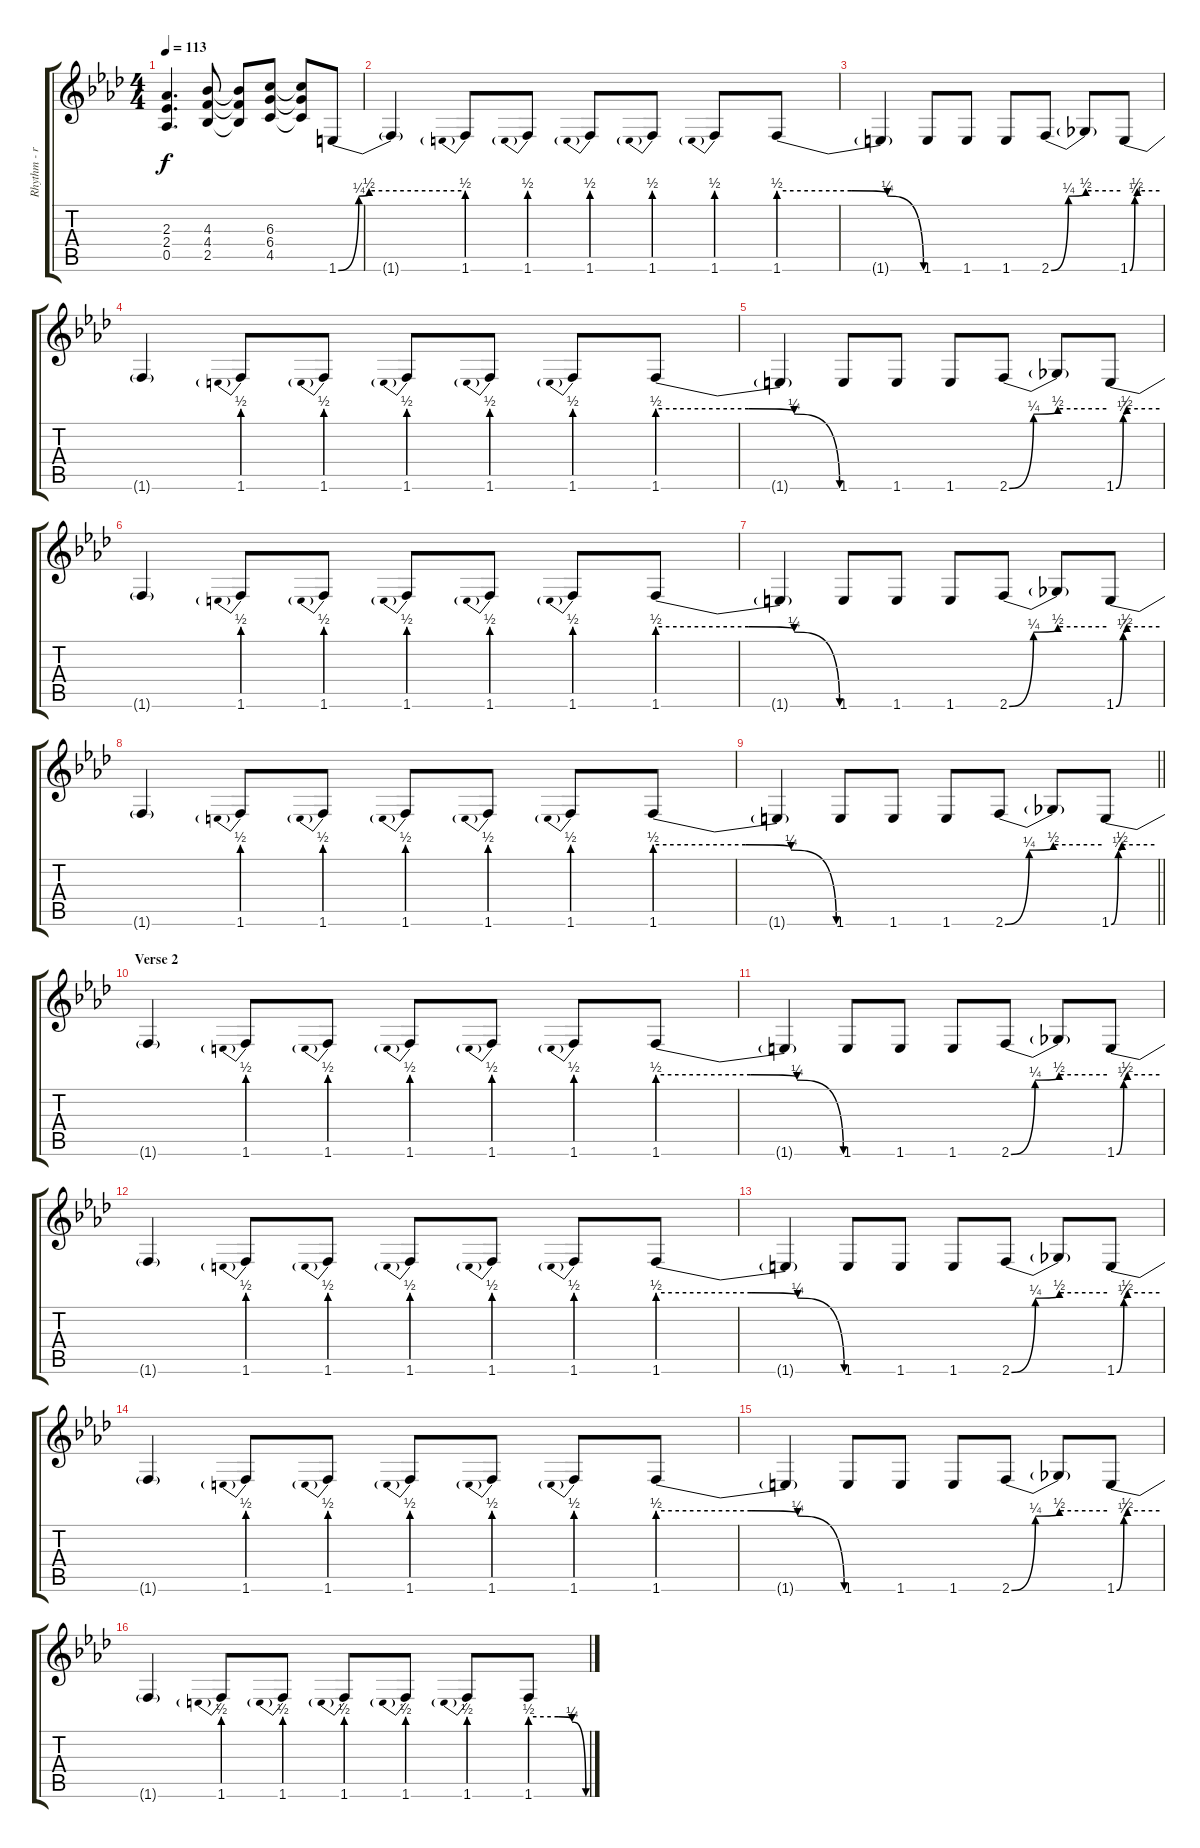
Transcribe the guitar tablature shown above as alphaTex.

\track ("Rhythm - right - Eb tuning" "Rhythm - r") {instrument distortionguitar}
\staff {score tabs}
\tuning (Eb4 Bb3 Gb3 Db3 Ab2 Eb2) {hide}
\ts (4 4)
\tempo 113
\clef g2
\ks fminor
(2.3{t} 2.4{t} 0.5{t}).4{d dy f} (4.3 4.4 2.5).8 (4.3{t} 4.4{t} 2.5{t}).8 (6.3 6.4 4.5).8 (6.3{t} 6.4{t} 4.5{t}).8 1.6{be (custom 0 0 10 1 15 2 60 2)}.8 |
1.6{t}.4 1.6{be (prebend 0 2 60 2)}.8 1.6{be (prebend 0 2 60 2)}.8 1.6{be (prebend 0 2 60 2)}.8 1.6{be (prebend 0 2 60 2)}.8 1.6{be (prebend 0 2 60 2)}.8 1.6{be (custom 0 2 30 2 45 1 60 0)}.8 |
1.6{t}.4 1.6.8 1.6.8 1.6.8 2.6{be (custom 0 0 15 1 30 2 60 2)}.8 2.6{t}.8 1.6{be (custom 0 0 10 1 15 2 60 2)}.8 |
1.6{t}.4 1.6{be (prebend 0 2 60 2)}.8 1.6{be (prebend 0 2 60 2)}.8 1.6{be (prebend 0 2 60 2)}.8 1.6{be (prebend 0 2 60 2)}.8 1.6{be (prebend 0 2 60 2)}.8 1.6{be (custom 0 2 30 2 45 1 60 0)}.8 |
1.6{t}.4 1.6.8 1.6.8 1.6.8 2.6{be (custom 0 0 15 1 30 2 60 2)}.8 2.6{t}.8 1.6{be (custom 0 0 10 1 15 2 60 2)}.8 |
1.6{t}.4 1.6{be (prebend 0 2 60 2)}.8 1.6{be (prebend 0 2 60 2)}.8 1.6{be (prebend 0 2 60 2)}.8 1.6{be (prebend 0 2 60 2)}.8 1.6{be (prebend 0 2 60 2)}.8 1.6{be (custom 0 2 30 2 45 1 60 0)}.8 |
1.6{t}.4 1.6.8 1.6.8 1.6.8 2.6{be (custom 0 0 15 1 30 2 60 2)}.8 2.6{t}.8 1.6{be (custom 0 0 10 1 15 2 60 2)}.8 |
1.6{t}.4 1.6{be (prebend 0 2 60 2)}.8 1.6{be (prebend 0 2 60 2)}.8 1.6{be (prebend 0 2 60 2)}.8 1.6{be (prebend 0 2 60 2)}.8 1.6{be (prebend 0 2 60 2)}.8 1.6{be (custom 0 2 30 2 45 1 60 0)}.8 |
\barLineRight lightlight
1.6{t}.4 1.6.8 1.6.8 1.6.8 2.6{be (custom 0 0 15 1 30 2 60 2)}.8 2.6{t}.8 1.6{be (custom 0 0 10 1 15 2 60 2)}.8 |
\section ("" "Verse 2")
1.6{t}.4 1.6{be (prebend 0 2 60 2)}.8 1.6{be (prebend 0 2 60 2)}.8 1.6{be (prebend 0 2 60 2)}.8 1.6{be (prebend 0 2 60 2)}.8 1.6{be (prebend 0 2 60 2)}.8 1.6{be (custom 0 2 30 2 45 1 60 0)}.8 |
1.6{t}.4 1.6.8 1.6.8 1.6.8 2.6{be (custom 0 0 15 1 30 2 60 2)}.8 2.6{t}.8 1.6{be (custom 0 0 10 1 15 2 60 2)}.8 |
1.6{t}.4 1.6{be (prebend 0 2 60 2)}.8 1.6{be (prebend 0 2 60 2)}.8 1.6{be (prebend 0 2 60 2)}.8 1.6{be (prebend 0 2 60 2)}.8 1.6{be (prebend 0 2 60 2)}.8 1.6{be (custom 0 2 30 2 45 1 60 0)}.8 |
1.6{t}.4 1.6.8 1.6.8 1.6.8 2.6{be (custom 0 0 15 1 30 2 60 2)}.8 2.6{t}.8 1.6{be (custom 0 0 10 1 15 2 60 2)}.8 |
1.6{t}.4 1.6{be (prebend 0 2 60 2)}.8 1.6{be (prebend 0 2 60 2)}.8 1.6{be (prebend 0 2 60 2)}.8 1.6{be (prebend 0 2 60 2)}.8 1.6{be (prebend 0 2 60 2)}.8 1.6{be (custom 0 2 30 2 45 1 60 0)}.8 |
1.6{t}.4 1.6.8 1.6.8 1.6.8 2.6{be (custom 0 0 15 1 30 2 60 2)}.8 2.6{t}.8 1.6{be (custom 0 0 10 1 15 2 60 2)}.8 |
1.6{t}.4 1.6{be (prebend 0 2 60 2)}.8 1.6{be (prebend 0 2 60 2)}.8 1.6{be (prebend 0 2 60 2)}.8 1.6{be (prebend 0 2 60 2)}.8 1.6{be (prebend 0 2 60 2)}.8 1.6{be (custom 0 2 30 2 45 1 60 0)}.8
